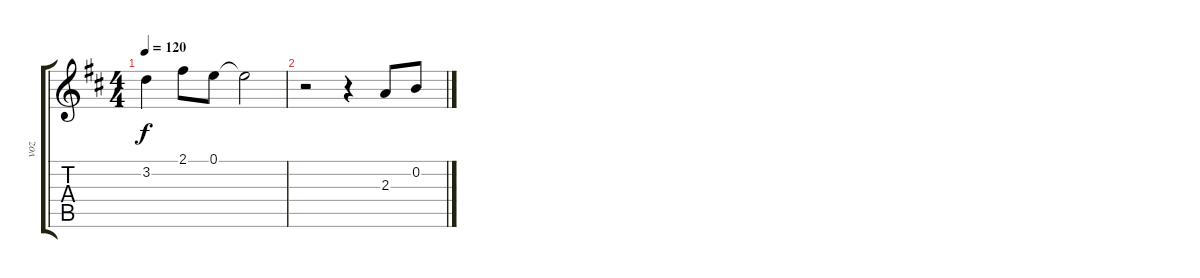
\track ("voz" "voz") {instrument acousticguitarsteel}
\staff {score tabs}
\tuning (E4 B3 G3 D3 A2 E2) {hide}
\ts (4 4)
\tempo 120
\clef g2
\ks d
3.2{t}.4{dy f} 2.1.8 0.1.8 0.1{t}.2 |
r.2 r.4 2.3.8{beam Up beam merge} 0.2.8{beam Up}
